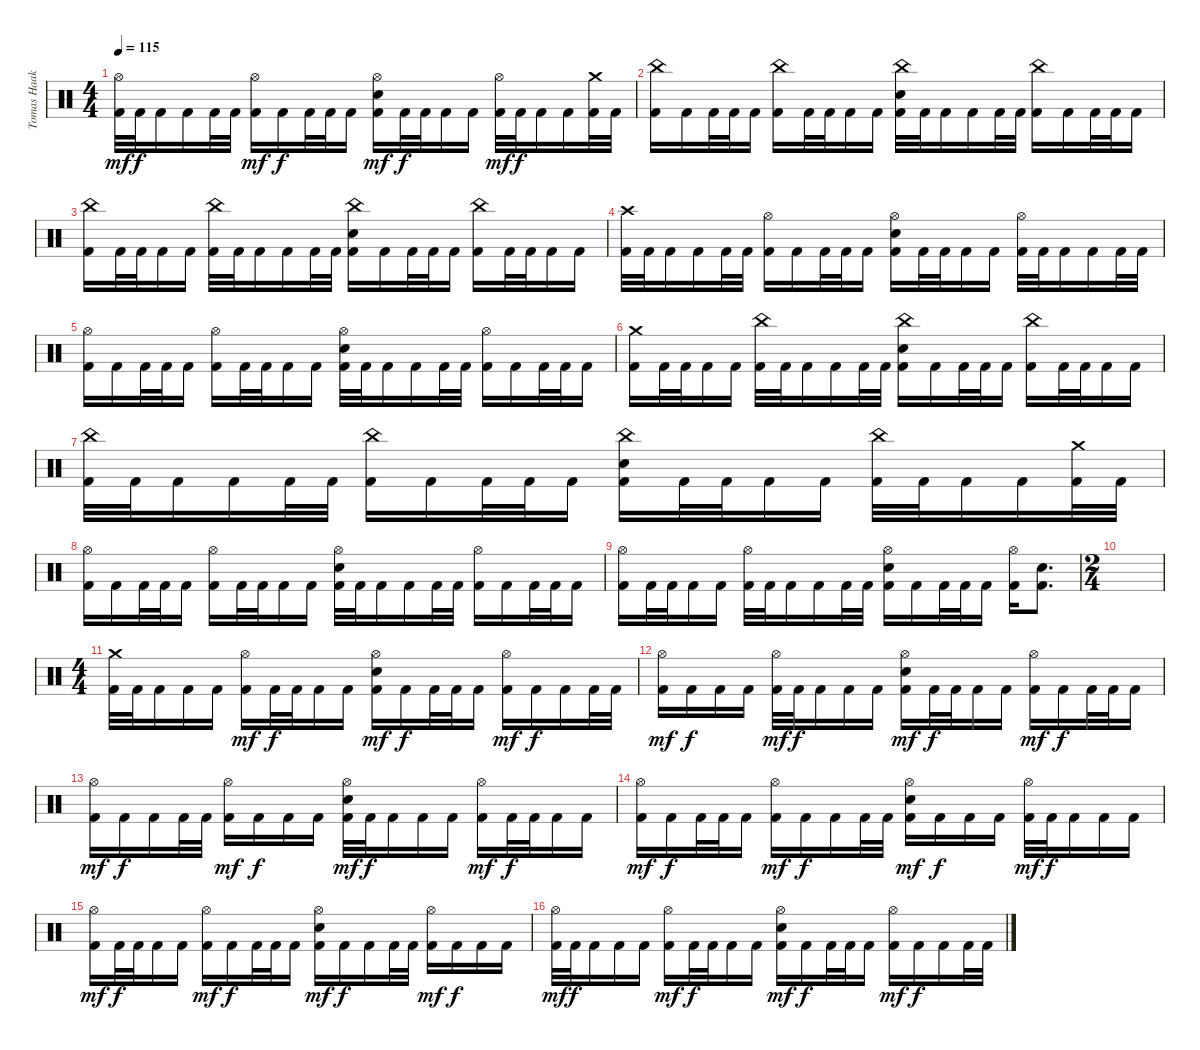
\track ("Tomas Haake" "Tomas Haak") {instrument percussion}
\staff {score}
\articulation defaults
\ts (4 4)
\tempo 115
\clef neutral
\ks c
("Hi-Hat (open)" "Kick (hit) 2").32{dy mf} "Kick (hit) 2".32{dy f} "Kick (hit) 2".16 "Kick (hit) 2".16 "Kick (hit) 2".32 "Kick (hit) 2".32 ("Hi-Hat (open)" "Kick (hit) 2").16{dy mf} "Kick (hit) 2".16{dy f} "Kick (hit) 2".32 "Kick (hit) 2".32 "Kick (hit) 2".16 ("Hi-Hat (open)" "Snare (hit) 2" "Kick (hit) 2").16{dy mf} "Kick (hit) 2".32{dy f} "Kick (hit) 2".32 "Kick (hit) 2".16 "Kick (hit) 2".16 ("Hi-Hat (open)" "Kick (hit) 2").32{dy mf} "Kick (hit) 2".32{dy f} "Kick (hit) 2".16 "Kick (hit) 2".16 ("Crash medium (hit)" "Kick (hit) 2").32 "Kick (hit) 2".32 |
("China (hit)" "Kick (hit) 2").16 "Kick (hit) 2".16 "Kick (hit) 2".32 "Kick (hit) 2".32 "Kick (hit) 2".16 ("China (hit)" "Kick (hit) 2").16 "Kick (hit) 2".32 "Kick (hit) 2".32 "Kick (hit) 2".16 "Kick (hit) 2".16 ("China (hit)" "Snare (hit) 2" "Kick (hit) 2").32 "Kick (hit) 2".32 "Kick (hit) 2".16 "Kick (hit) 2".16 "Kick (hit) 2".32 "Kick (hit) 2".32 ("China (hit)" "Kick (hit) 2").16 "Kick (hit) 2".16 "Kick (hit) 2".32 "Kick (hit) 2".32 "Kick (hit) 2".16 |
("China (hit)" "Kick (hit) 2").16 "Kick (hit) 2".32 "Kick (hit) 2".32 "Kick (hit) 2".16 "Kick (hit) 2".16 ("China (hit)" "Kick (hit) 2").32 "Kick (hit) 2".32 "Kick (hit) 2".16 "Kick (hit) 2".16 "Kick (hit) 2".32 "Kick (hit) 2".32 ("China (hit)" "Snare (hit) 2" "Kick (hit) 2").16 "Kick (hit) 2".16 "Kick (hit) 2".32 "Kick (hit) 2".32 "Kick (hit) 2".16 ("China (hit)" "Kick (hit) 2").16 "Kick (hit) 2".32 "Kick (hit) 2".32 "Kick (hit) 2".16 "Kick (hit) 2".16 |
("Crash high (hit)" "Kick (hit) 2").32 "Kick (hit) 2".32 "Kick (hit) 2".16 "Kick (hit) 2".16 "Kick (hit) 2".32 "Kick (hit) 2".32 ("Hi-Hat (open)" "Kick (hit) 2").16 "Kick (hit) 2".16 "Kick (hit) 2".32 "Kick (hit) 2".32 "Kick (hit) 2".16 ("Hi-Hat (open)" "Snare (hit) 2" "Kick (hit) 2").16 "Kick (hit) 2".32 "Kick (hit) 2".32 "Kick (hit) 2".16 "Kick (hit) 2".16 ("Hi-Hat (open)" "Kick (hit) 2").32 "Kick (hit) 2".32 "Kick (hit) 2".16 "Kick (hit) 2".16 "Kick (hit) 2".32 "Kick (hit) 2".32 |
("Hi-Hat (open)" "Kick (hit) 2").16 "Kick (hit) 2".16 "Kick (hit) 2".32 "Kick (hit) 2".32 "Kick (hit) 2".16 ("Hi-Hat (open)" "Kick (hit) 2").16 "Kick (hit) 2".32 "Kick (hit) 2".32 "Kick (hit) 2".16 "Kick (hit) 2".16 ("Hi-Hat (open)" "Snare (hit) 2" "Kick (hit) 2").32 "Kick (hit) 2".32 "Kick (hit) 2".16 "Kick (hit) 2".16 "Kick (hit) 2".32 "Kick (hit) 2".32 ("Hi-Hat (open)" "Kick (hit) 2").16 "Kick (hit) 2".16 "Kick (hit) 2".32 "Kick (hit) 2".32 "Kick (hit) 2".16 |
("Crash medium (hit)" "Kick (hit) 2").16 "Kick (hit) 2".32 "Kick (hit) 2".32 "Kick (hit) 2".16 "Kick (hit) 2".16 ("China (hit)" "Kick (hit) 2").32 "Kick (hit) 2".32 "Kick (hit) 2".16 "Kick (hit) 2".16 "Kick (hit) 2".32 "Kick (hit) 2".32 ("China (hit)" "Snare (hit) 2" "Kick (hit) 2").16 "Kick (hit) 2".16 "Kick (hit) 2".32 "Kick (hit) 2".32 "Kick (hit) 2".16 ("China (hit)" "Kick (hit) 2").16 "Kick (hit) 2".32 "Kick (hit) 2".32 "Kick (hit) 2".16 "Kick (hit) 2".16 |
("China (hit)" "Kick (hit) 2").32 "Kick (hit) 2".32 "Kick (hit) 2".16 "Kick (hit) 2".16 "Kick (hit) 2".32 "Kick (hit) 2".32 ("China (hit)" "Kick (hit) 2").16 "Kick (hit) 2".16 "Kick (hit) 2".32 "Kick (hit) 2".32 "Kick (hit) 2".16 ("China (hit)" "Snare (hit) 2" "Kick (hit) 2").16 "Kick (hit) 2".32 "Kick (hit) 2".32 "Kick (hit) 2".16 "Kick (hit) 2".16 ("China (hit)" "Kick (hit) 2").32 "Kick (hit) 2".32 "Kick (hit) 2".16 "Kick (hit) 2".16 ("Crash medium (hit)" "Kick (hit) 2").32 "Kick (hit) 2".32 |
("Hi-Hat (open)" "Kick (hit) 2").16 "Kick (hit) 2".16 "Kick (hit) 2".32 "Kick (hit) 2".32 "Kick (hit) 2".16 ("Hi-Hat (open)" "Kick (hit) 2").16 "Kick (hit) 2".32 "Kick (hit) 2".32 "Kick (hit) 2".16 "Kick (hit) 2".16 ("Hi-Hat (open)" "Snare (hit) 2" "Kick (hit) 2").32 "Kick (hit) 2".32 "Kick (hit) 2".16 "Kick (hit) 2".16 "Kick (hit) 2".32 "Kick (hit) 2".32 ("Hi-Hat (open)" "Kick (hit) 2").16 "Kick (hit) 2".16 "Kick (hit) 2".32 "Kick (hit) 2".32 "Kick (hit) 2".16 |
("Hi-Hat (open)" "Kick (hit) 2").16 "Kick (hit) 2".32 "Kick (hit) 2".32 "Kick (hit) 2".16 "Kick (hit) 2".16 ("Hi-Hat (open)" "Kick (hit) 2").32 "Kick (hit) 2".32 "Kick (hit) 2".16 "Kick (hit) 2".16 "Kick (hit) 2".32 "Kick (hit) 2".32 ("Hi-Hat (open)" "Snare (hit) 2" "Kick (hit) 2").16 "Kick (hit) 2".16 "Kick (hit) 2".32 "Kick (hit) 2".32 "Kick (hit) 2".16 ("Hi-Hat (open)" "Kick (hit) 2").16 ("Snare (hit) 2" "Kick (hit) 2").8{d} |
\ts (2 4)
|
\ts (4 4)
("Crash medium (hit)" "Kick (hit) 2").32 "Kick (hit) 2".32 "Kick (hit) 2".16 "Kick (hit) 2".16 "Kick (hit) 2".16 ("Hi-Hat (open)" "Kick (hit) 2").16{dy mf} "Kick (hit) 2".32{dy f} "Kick (hit) 2".32 "Kick (hit) 2".16 "Kick (hit) 2".16 ("Hi-Hat (open)" "Snare (hit) 2" "Kick (hit) 2").16{dy mf} "Kick (hit) 2".16{dy f} "Kick (hit) 2".32 "Kick (hit) 2".32 "Kick (hit) 2".16 ("Hi-Hat (open)" "Kick (hit) 2").16{dy mf} "Kick (hit) 2".16{dy f} "Kick (hit) 2".16 "Kick (hit) 2".32 "Kick (hit) 2".32 |
("Hi-Hat (open)" "Kick (hit) 2").16{dy mf} "Kick (hit) 2".16{dy f} "Kick (hit) 2".16 "Kick (hit) 2".16 ("Hi-Hat (open)" "Kick (hit) 2").32{dy mf} "Kick (hit) 2".32{dy f} "Kick (hit) 2".16 "Kick (hit) 2".16 "Kick (hit) 2".16 ("Hi-Hat (open)" "Snare (hit) 2" "Kick (hit) 2").16{dy mf} "Kick (hit) 2".32{dy f} "Kick (hit) 2".32 "Kick (hit) 2".16 "Kick (hit) 2".16 ("Hi-Hat (open)" "Kick (hit) 2").16{dy mf} "Kick (hit) 2".16{dy f} "Kick (hit) 2".32 "Kick (hit) 2".32 "Kick (hit) 2".16 |
("Hi-Hat (open)" "Kick (hit) 2").16{dy mf} "Kick (hit) 2".16{dy f} "Kick (hit) 2".16 "Kick (hit) 2".32 "Kick (hit) 2".32 ("Hi-Hat (open)" "Kick (hit) 2").16{dy mf} "Kick (hit) 2".16{dy f} "Kick (hit) 2".16 "Kick (hit) 2".16 ("Hi-Hat (open)" "Snare (hit) 2" "Kick (hit) 2").32{dy mf} "Kick (hit) 2".32{dy f} "Kick (hit) 2".16 "Kick (hit) 2".16 "Kick (hit) 2".16 ("Hi-Hat (open)" "Kick (hit) 2").16{dy mf} "Kick (hit) 2".32{dy f} "Kick (hit) 2".32 "Kick (hit) 2".16 "Kick (hit) 2".16 |
("Hi-Hat (open)" "Kick (hit) 2").16{dy mf} "Kick (hit) 2".16{dy f} "Kick (hit) 2".32 "Kick (hit) 2".32 "Kick (hit) 2".16 ("Hi-Hat (open)" "Kick (hit) 2").16{dy mf} "Kick (hit) 2".16{dy f} "Kick (hit) 2".16 "Kick (hit) 2".32 "Kick (hit) 2".32 ("Hi-Hat (open)" "Snare (hit) 2" "Kick (hit) 2").16{dy mf} "Kick (hit) 2".16{dy f} "Kick (hit) 2".16 "Kick (hit) 2".16 ("Hi-Hat (open)" "Kick (hit) 2").32{dy mf} "Kick (hit) 2".32{dy f} "Kick (hit) 2".16 "Kick (hit) 2".16 "Kick (hit) 2".16 |
("Hi-Hat (open)" "Kick (hit) 2").16{dy mf} "Kick (hit) 2".32{dy f} "Kick (hit) 2".32 "Kick (hit) 2".16 "Kick (hit) 2".16 ("Hi-Hat (open)" "Kick (hit) 2").16{dy mf} "Kick (hit) 2".16{dy f} "Kick (hit) 2".32 "Kick (hit) 2".32 "Kick (hit) 2".16 ("Hi-Hat (open)" "Snare (hit) 2" "Kick (hit) 2").16{dy mf} "Kick (hit) 2".16{dy f} "Kick (hit) 2".16 "Kick (hit) 2".32 "Kick (hit) 2".32 ("Hi-Hat (open)" "Kick (hit) 2").16{dy mf} "Kick (hit) 2".16{dy f} "Kick (hit) 2".16 "Kick (hit) 2".16 |
("Hi-Hat (open)" "Kick (hit) 2").32{dy mf} "Kick (hit) 2".32{dy f} "Kick (hit) 2".16 "Kick (hit) 2".16 "Kick (hit) 2".16 ("Hi-Hat (open)" "Kick (hit) 2").16{dy mf} "Kick (hit) 2".32{dy f} "Kick (hit) 2".32 "Kick (hit) 2".16 "Kick (hit) 2".16 ("Hi-Hat (open)" "Snare (hit) 2" "Kick (hit) 2").16{dy mf} "Kick (hit) 2".16{dy f} "Kick (hit) 2".32 "Kick (hit) 2".32 "Kick (hit) 2".16 ("Hi-Hat (open)" "Kick (hit) 2").16{dy mf} "Kick (hit) 2".16{dy f} "Kick (hit) 2".16 "Kick (hit) 2".32 "Kick (hit) 2".32
